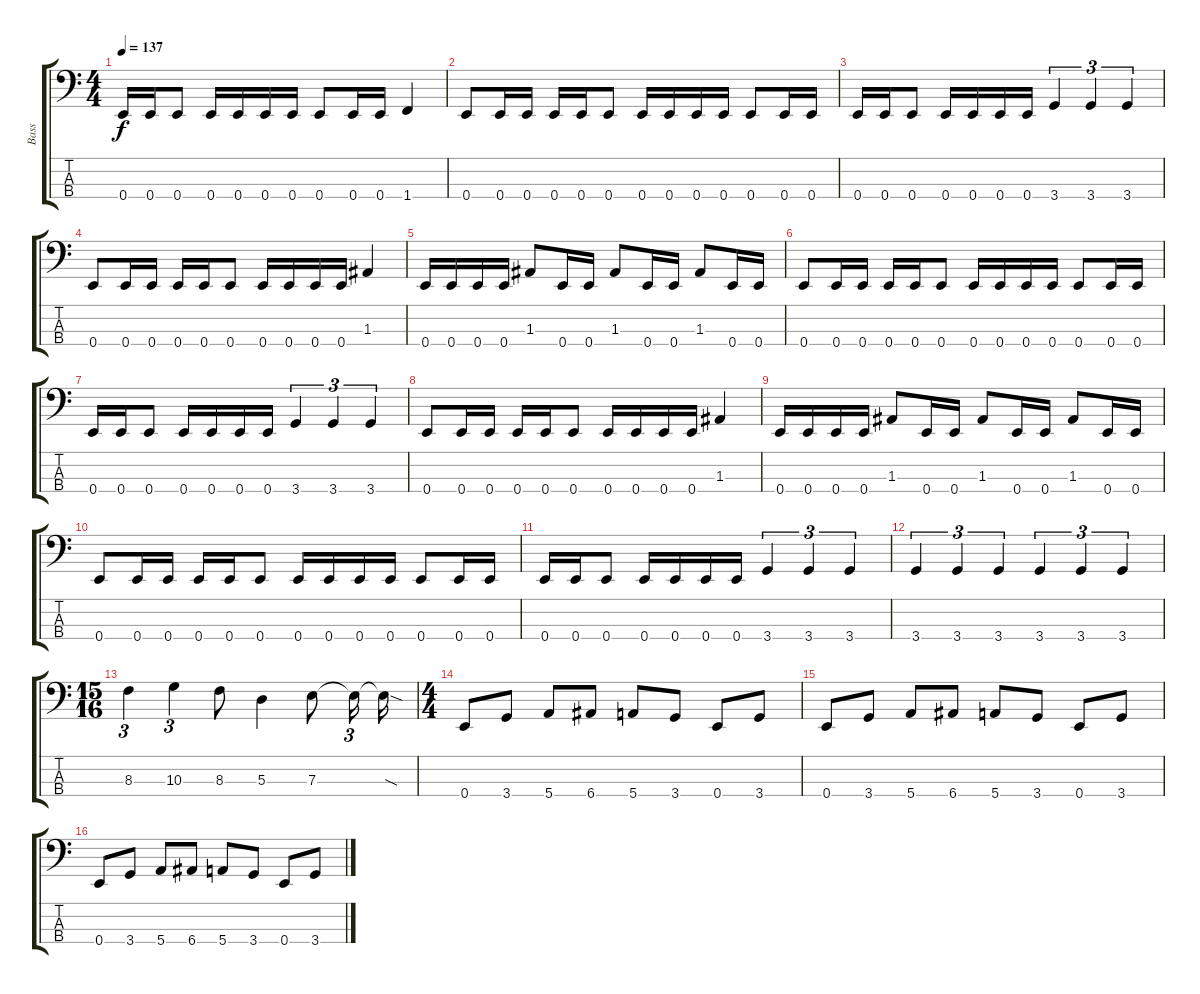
\track ("Bass" "Bass") {instrument electricbassfinger}
\staff {score tabs}
\tuning (G2 D2 A1 E1) {hide}
\ts (4 4)
\tempo 137
\clef f4
\ks c
0.4.16{dy f} 0.4.16 0.4.8 0.4.16 0.4.16 0.4.16 0.4.16 0.4.8 0.4.16 0.4.16 1.4.4 |
0.4.8 0.4.16 0.4.16 0.4.16 0.4.16 0.4.8 0.4.16 0.4.16 0.4.16 0.4.16 0.4.8 0.4.16 0.4.16 |
0.4.16 0.4.16 0.4.8 0.4.16 0.4.16 0.4.16 0.4.16 3.4.4{tu (3 2)} 3.4.4{tu (3 2)} 3.4.4{tu (3 2)} |
0.4.8 0.4.16 0.4.16 0.4.16 0.4.16 0.4.8 0.4.16 0.4.16 0.4.16 0.4.16 1.3.4 |
0.4.16 0.4.16 0.4.16 0.4.16 1.3.8 0.4.16 0.4.16 1.3.8 0.4.16 0.4.16 1.3.8 0.4.16 0.4.16 |
0.4.8 0.4.16 0.4.16 0.4.16 0.4.16 0.4.8 0.4.16 0.4.16 0.4.16 0.4.16 0.4.8 0.4.16 0.4.16 |
0.4.16 0.4.16 0.4.8 0.4.16 0.4.16 0.4.16 0.4.16 3.4.4{tu (3 2)} 3.4.4{tu (3 2)} 3.4.4{tu (3 2)} |
0.4.8 0.4.16 0.4.16 0.4.16 0.4.16 0.4.8 0.4.16 0.4.16 0.4.16 0.4.16 1.3.4 |
0.4.16 0.4.16 0.4.16 0.4.16 1.3.8 0.4.16 0.4.16 1.3.8 0.4.16 0.4.16 1.3.8 0.4.16 0.4.16 |
0.4.8 0.4.16 0.4.16 0.4.16 0.4.16 0.4.8 0.4.16 0.4.16 0.4.16 0.4.16 0.4.8 0.4.16 0.4.16 |
0.4.16 0.4.16 0.4.8 0.4.16 0.4.16 0.4.16 0.4.16 3.4.4{tu (3 2)} 3.4.4{tu (3 2)} 3.4.4{tu (3 2)} |
3.4.4{tu (3 2)} 3.4.4{tu (3 2)} 3.4.4{tu (3 2)} 3.4.4{tu (3 2)} 3.4.4{tu (3 2)} 3.4.4{tu (3 2)} |
\ts (15 16)
8.3.4{tu (3 2)} 10.3.4{tu (3 2)} 8.3.8 5.3.4 7.3.8 7.3{t}.16{tu (3 2)} 7.3{sod t}.16 |
\ts (4 4)
0.4.8 3.4.8 5.4.8 6.4.8 5.4.8 3.4.8 0.4.8 3.4.8 |
0.4.8 3.4.8 5.4.8 6.4.8 5.4.8 3.4.8 0.4.8 3.4.8 |
0.4.8 3.4.8 5.4.8 6.4.8 5.4.8 3.4.8 0.4.8 3.4.8
